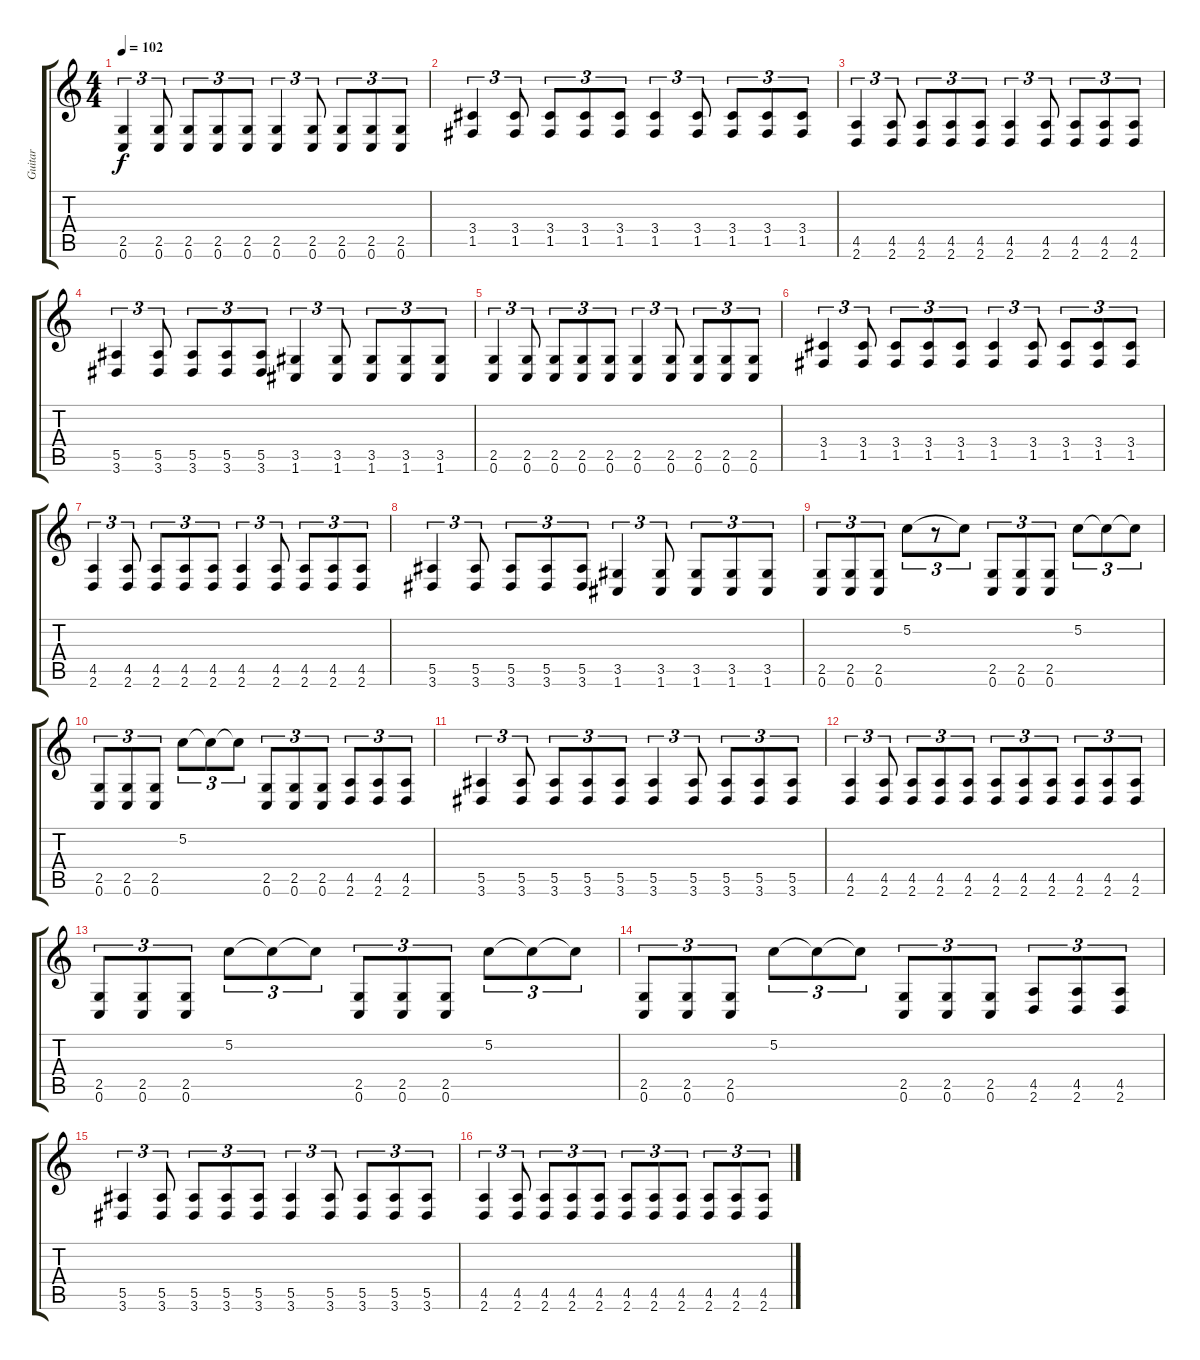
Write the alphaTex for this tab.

\track ("Guitar" "Guitar") {instrument overdrivenguitar}
\staff {score tabs}
\tuning (C4 G3 Eb3 Bb2 F2 C2) {hide}
\ts (4 4)
\tempo 102
\clef g2
\ks c
(2.5 0.6).4{tu (3 2) dy f} (2.5 0.6).8{tu (3 2)} (2.5 0.6).8{tu (3 2)} (2.5 0.6).8{tu (3 2)} (2.5 0.6).8{tu (3 2)} (2.5 0.6).4{tu (3 2)} (2.5 0.6).8{tu (3 2)} (2.5 0.6).8{tu (3 2)} (2.5 0.6).8{tu (3 2)} (2.5 0.6).8{tu (3 2)} |
(3.4 1.5).4{tu (3 2)} (3.4 1.5).8{tu (3 2)} (3.4 1.5).8{tu (3 2)} (3.4 1.5).8{tu (3 2)} (3.4 1.5).8{tu (3 2)} (3.4 1.5).4{tu (3 2)} (3.4 1.5).8{tu (3 2)} (3.4 1.5).8{tu (3 2)} (3.4 1.5).8{tu (3 2)} (3.4 1.5).8{tu (3 2)} |
(4.5 2.6).4{tu (3 2)} (4.5 2.6).8{tu (3 2)} (4.5 2.6).8{tu (3 2)} (4.5 2.6).8{tu (3 2)} (4.5 2.6).8{tu (3 2)} (4.5 2.6).4{tu (3 2)} (4.5 2.6).8{tu (3 2)} (4.5 2.6).8{tu (3 2)} (4.5 2.6).8{tu (3 2)} (4.5 2.6).8{tu (3 2)} |
(5.5 3.6).4{tu (3 2)} (5.5 3.6).8{tu (3 2)} (5.5 3.6).8{tu (3 2)} (5.5 3.6).8{tu (3 2)} (5.5 3.6).8{tu (3 2)} (3.5 1.6).4{tu (3 2)} (3.5 1.6).8{tu (3 2)} (3.5 1.6).8{tu (3 2)} (3.5 1.6).8{tu (3 2)} (3.5 1.6).8{tu (3 2)} |
(2.5 0.6).4{tu (3 2)} (2.5 0.6).8{tu (3 2)} (2.5 0.6).8{tu (3 2)} (2.5 0.6).8{tu (3 2)} (2.5 0.6).8{tu (3 2)} (2.5 0.6).4{tu (3 2)} (2.5 0.6).8{tu (3 2)} (2.5 0.6).8{tu (3 2)} (2.5 0.6).8{tu (3 2)} (2.5 0.6).8{tu (3 2)} |
(3.4 1.5).4{tu (3 2)} (3.4 1.5).8{tu (3 2)} (3.4 1.5).8{tu (3 2)} (3.4 1.5).8{tu (3 2)} (3.4 1.5).8{tu (3 2)} (3.4 1.5).4{tu (3 2)} (3.4 1.5).8{tu (3 2)} (3.4 1.5).8{tu (3 2)} (3.4 1.5).8{tu (3 2)} (3.4 1.5).8{tu (3 2)} |
(4.5 2.6).4{tu (3 2)} (4.5 2.6).8{tu (3 2)} (4.5 2.6).8{tu (3 2)} (4.5 2.6).8{tu (3 2)} (4.5 2.6).8{tu (3 2)} (4.5 2.6).4{tu (3 2)} (4.5 2.6).8{tu (3 2)} (4.5 2.6).8{tu (3 2)} (4.5 2.6).8{tu (3 2)} (4.5 2.6).8{tu (3 2)} |
(5.5 3.6).4{tu (3 2)} (5.5 3.6).8{tu (3 2)} (5.5 3.6).8{tu (3 2)} (5.5 3.6).8{tu (3 2)} (5.5 3.6).8{tu (3 2)} (3.5 1.6).4{tu (3 2)} (3.5 1.6).8{tu (3 2)} (3.5 1.6).8{tu (3 2)} (3.5 1.6).8{tu (3 2)} (3.5 1.6).8{tu (3 2)} |
(2.5 0.6).8{tu (3 2)} (2.5 0.6).8{tu (3 2)} (2.5 0.6).8{tu (3 2)} 5.2.8{tu (3 2)} r.8{tu (3 2)} 5.2{t}.8{tu (3 2)} (2.5 0.6).8{tu (3 2)} (2.5 0.6).8{tu (3 2)} (2.5 0.6).8{tu (3 2)} 5.2.8{tu (3 2)} 5.2{t}.8{tu (3 2)} 5.2{t}.8{tu (3 2)} |
(2.5 0.6).8{tu (3 2)} (2.5 0.6).8{tu (3 2)} (2.5 0.6).8{tu (3 2)} 5.2.8{tu (3 2)} 5.2{t}.8{tu (3 2)} 5.2{t}.8{tu (3 2)} (2.5 0.6).8{tu (3 2)} (2.5 0.6).8{tu (3 2)} (2.5 0.6).8{tu (3 2)} (4.5 2.6).8{tu (3 2)} (4.5 2.6).8{tu (3 2)} (4.5 2.6).8{tu (3 2)} |
(5.5 3.6).4{tu (3 2)} (5.5 3.6).8{tu (3 2)} (5.5 3.6).8{tu (3 2)} (5.5 3.6).8{tu (3 2)} (5.5 3.6).8{tu (3 2)} (5.5 3.6).4{tu (3 2)} (5.5 3.6).8{tu (3 2)} (5.5 3.6).8{tu (3 2)} (5.5 3.6).8{tu (3 2)} (5.5 3.6).8{tu (3 2)} |
(4.5 2.6).4{tu (3 2)} (4.5 2.6).8{tu (3 2)} (4.5 2.6).8{tu (3 2)} (4.5 2.6).8{tu (3 2)} (4.5 2.6).8{tu (3 2)} (4.5 2.6).8{tu (3 2)} (4.5 2.6).8{tu (3 2)} (4.5 2.6).8{tu (3 2)} (4.5 2.6).8{tu (3 2)} (4.5 2.6).8{tu (3 2)} (4.5 2.6).8{tu (3 2)} |
(2.5 0.6).8{tu (3 2)} (2.5 0.6).8{tu (3 2)} (2.5 0.6).8{tu (3 2)} 5.2.8{tu (3 2)} 5.2{t}.8{tu (3 2)} 5.2{t}.8{tu (3 2)} (2.5 0.6).8{tu (3 2)} (2.5 0.6).8{tu (3 2)} (2.5 0.6).8{tu (3 2)} 5.2.8{tu (3 2)} 5.2{t}.8{tu (3 2)} 5.2{t}.8{tu (3 2)} |
(2.5 0.6).8{tu (3 2)} (2.5 0.6).8{tu (3 2)} (2.5 0.6).8{tu (3 2)} 5.2.8{tu (3 2)} 5.2{t}.8{tu (3 2)} 5.2{t}.8{tu (3 2)} (2.5 0.6).8{tu (3 2)} (2.5 0.6).8{tu (3 2)} (2.5 0.6).8{tu (3 2)} (4.5 2.6).8{tu (3 2)} (4.5 2.6).8{tu (3 2)} (4.5 2.6).8{tu (3 2)} |
(5.5 3.6).4{tu (3 2)} (5.5 3.6).8{tu (3 2)} (5.5 3.6).8{tu (3 2)} (5.5 3.6).8{tu (3 2)} (5.5 3.6).8{tu (3 2)} (5.5 3.6).4{tu (3 2)} (5.5 3.6).8{tu (3 2)} (5.5 3.6).8{tu (3 2)} (5.5 3.6).8{tu (3 2)} (5.5 3.6).8{tu (3 2)} |
(4.5 2.6).4{tu (3 2)} (4.5 2.6).8{tu (3 2)} (4.5 2.6).8{tu (3 2)} (4.5 2.6).8{tu (3 2)} (4.5 2.6).8{tu (3 2)} (4.5 2.6).8{tu (3 2)} (4.5 2.6).8{tu (3 2)} (4.5 2.6).8{tu (3 2)} (4.5 2.6).8{tu (3 2)} (4.5 2.6).8{tu (3 2)} (4.5 2.6).8{tu (3 2)}
